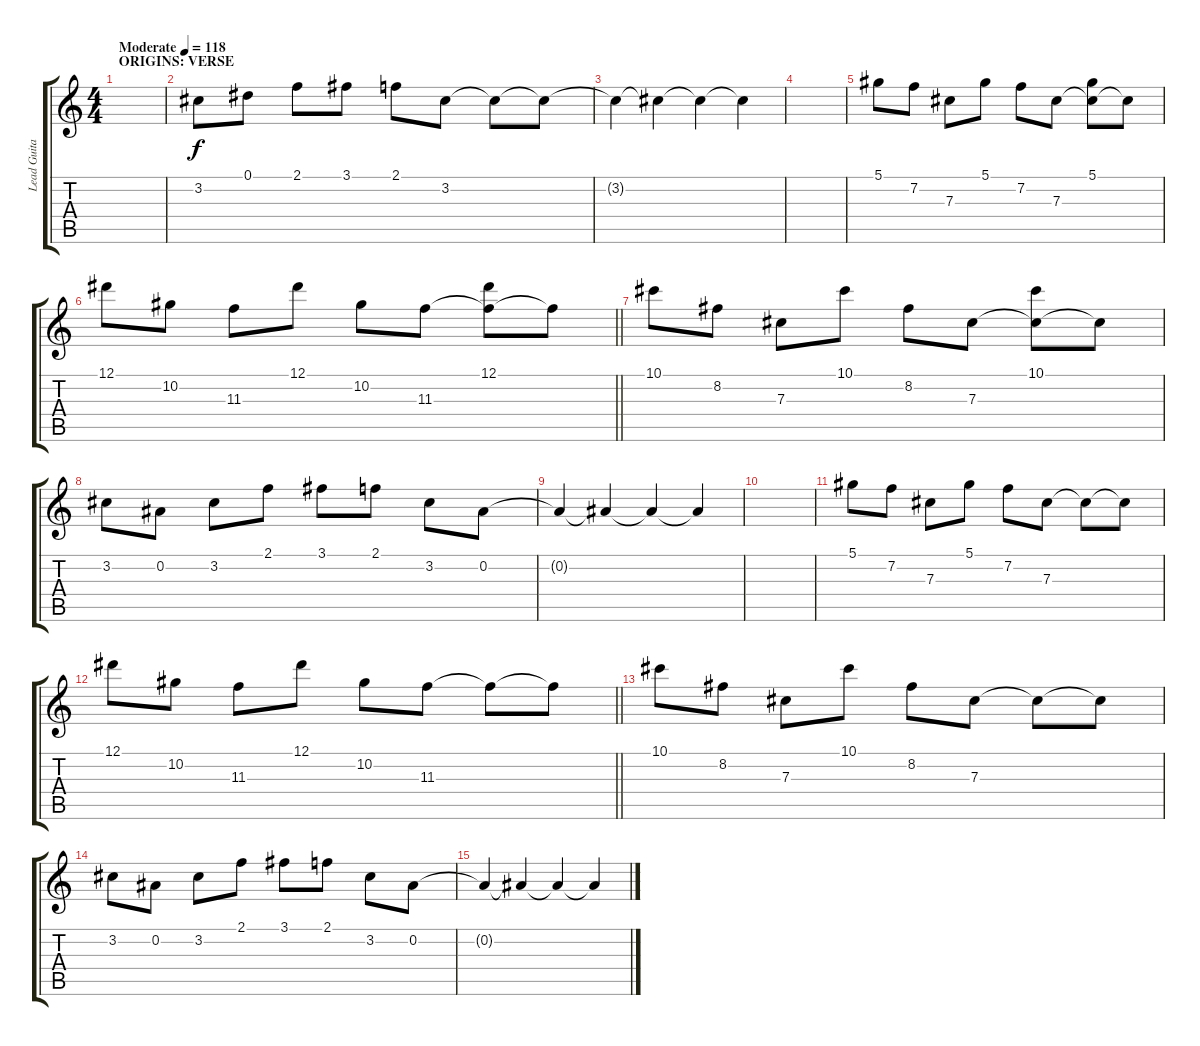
\track ("Lead Guitar" "Lead Guita") {instrument electricguitarclean}
\staff {score tabs}
\tuning (Eb4 Bb3 Gb3 Db3 Ab2 Db2) {hide}
\ts (4 4)
\section ("" "ORIGINS: VERSE")
\tempo (118 "Moderate")
\clef g2
\ks c
|
3.2.8 0.1.8 2.1.8 3.1.8 2.1.8 3.2.8 3.2{t}.8 3.2{t}.8 |
3.2{t}.4 3.2{t}.4 3.2{t}.4 3.2{t}.4 |
|
5.1.8 7.2.8 7.3.8 5.1.8 7.2.8 7.3.8 (5.1 7.3{t}).8 7.3{t}.8 |
\barLineRight lightlight
12.1.8 10.2.8 11.3.8 12.1.8 10.2.8 11.3.8 (12.1 11.3{t}).8 11.3{t}.8 |
10.1.8 8.2.8 7.3.8 10.1.8 8.2.8 7.3.8 (10.1 7.3{t}).8 7.3{t}.8 |
3.2.8 0.2.8 3.2.8 2.1.8 3.1.8 2.1.8 3.2.8 0.2.8 |
0.2{t}.4 0.2{t}.4 0.2{t}.4 0.2{t}.4 |
|
5.1.8 7.2.8 7.3.8 5.1.8 7.2.8 7.3.8 7.3{t}.8 7.3{t}.8 |
\barLineRight lightlight
12.1.8 10.2.8 11.3.8 12.1.8 10.2.8 11.3.8 11.3{t}.8 11.3{t}.8 |
10.1.8 8.2.8 7.3.8 10.1.8 8.2.8 7.3.8 7.3{t}.8 7.3{t}.8 |
3.2.8 0.2.8 3.2.8 2.1.8 3.1.8 2.1.8 3.2.8 0.2.8 |
0.2{t}.4 0.2{t}.4 0.2{t}.4 0.2{t}.4
